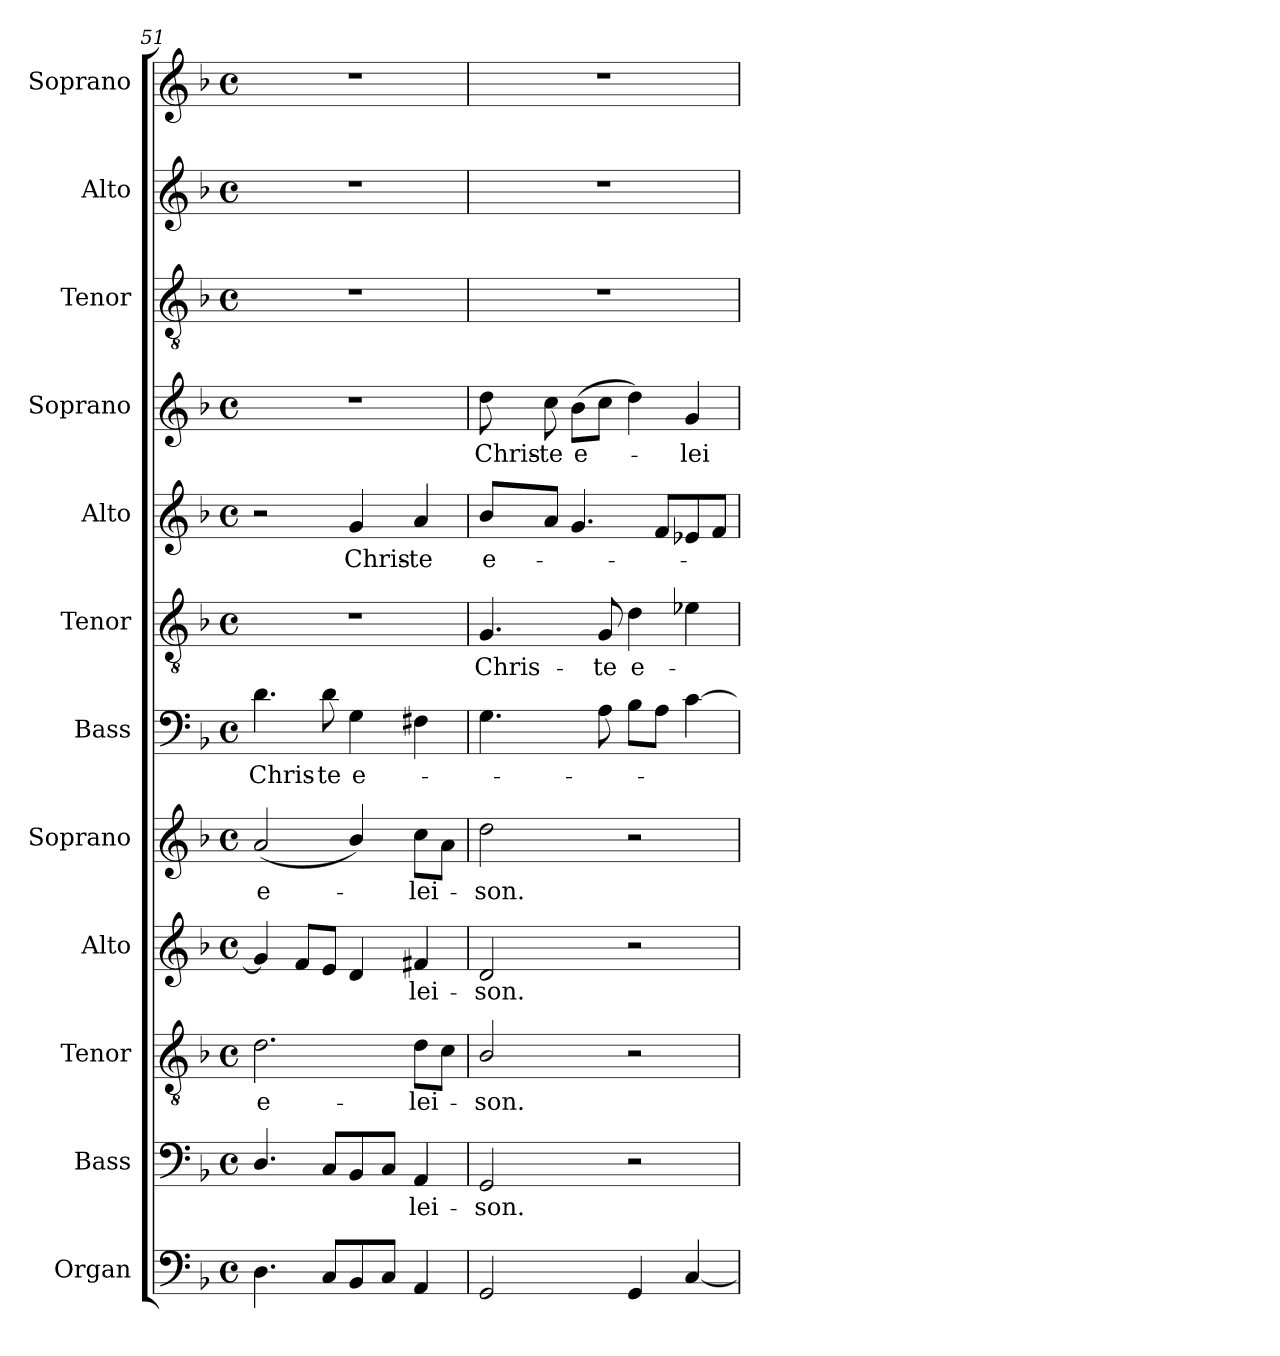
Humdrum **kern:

**kern	**kern	**text	**kern	**text	**kern	**text	**kern	**text	**kern	**text	**kern	**text	**kern	**text	**kern	**text	**kern	**kern	**kern
*part12	*part11	*part11	*part10	*part10	*part9	*part9	*part8	*part8	*part7	*part7	*part6	*part6	*part5	*part5	*part4	*part4	*part3	*part2	*part1
*staff12	*staff11	*staff11	*staff10	*staff10	*staff9	*staff9	*staff8	*staff8	*staff7	*staff7	*staff6	*staff6	*staff5	*staff5	*staff4	*staff4	*staff3	*staff2	*staff1
*I"Organ	*I"Bass	*	*I"Tenor	*	*I"Alto	*	*I"Soprano	*	*I"Bass	*	*I"Tenor	*	*I"Alto	*	*I"Soprano	*	*I"Tenor	*I"Alto	*I"Soprano
*I'Org.	*I'B.	*	*I'T.	*	*I'A.	*	*I'S.	*	*I'B.	*	*I'T.	*	*I'A.	*	*I'S.	*	*I'T.	*I'A.	*I'S.
*clefF4	*clefF4	*	*clefGv2	*	*clefG2	*	*clefG2	*	*clefF4	*	*clefGv2	*	*clefG2	*	*clefG2	*	*clefGv2	*clefG2	*clefG2
*	*	*	*ITrd7c12	*	*	*	*	*	*	*	*ITrd7c12	*	*	*	*	*	*ITrd7c12	*	*
*k[b-]	*k[b-]	*	*k[b-]	*	*k[b-]	*	*k[b-]	*	*k[b-]	*	*k[b-]	*	*k[b-]	*	*k[b-]	*	*k[b-]	*k[b-]	*k[b-]
*F:	*F:	*	*F:	*	*F:	*	*F:	*	*F:	*	*F:	*	*F:	*	*F:	*	*F:	*F:	*F:
*M4/4	*M4/4	*	*M4/4	*	*M4/4	*	*M4/4	*	*M4/4	*	*M4/4	*	*M4/4	*	*M4/4	*	*M4/4	*M4/4	*M4/4
*met(c)	*met(c)	*	*met(c)	*	*met(c)	*	*met(c)	*	*met(c)	*	*met(c)	*	*met(c)	*	*met(c)	*	*met(c)	*met(c)	*met(c)
=51	=51	=51	=51	=51	=51	=51	=51	=51	=51	=51	=51	=51	=51	=51	=51	=51	=51	=51	=51
!	!	!	!	!LO:LY:b:color=#000000	!	!	!	!	!	!	!	!	!	!	!	!	!	!	!
!	!	!	!	!	!	!	!	!LO:LY:b:color=#000000	!	!	!	!	!	!	!	!	!	!	!
!	!	!	!	!	!	!	!	!	!	!LO:LY:b:color=#000000	!	!	!	!	!	!	!	!	!
4.Di\	4.Di/	.	2.Di\	e-	4gi/]	.	(2ai/	e-	4.di\	Chris-	1r	.	2r	.	1r	.	1r	1r	1r
.	.	.	.	.	8fi/L	.	.	.	.	.	.	.	.	.	.	.	.	.	.
!	!	!	!	!	!	!	!	!	!	!LO:LY:b:color=#000000	!	!	!	!	!	!	!	!	!
8Ci/L	8Ci/L	.	.	.	8ei/J	.	.	.	8di\	-te	.	.	.	.	.	.	.	.	.
!	!	!	!	!	!	!	!	!	!	!LO:LY:b:color=#000000	!	!	!	!	!	!	!	!	!
!	!	!	!	!	!	!	!	!	!	!	!	!	!	!LO:LY:b:color=#000000	!	!	!	!	!
8BB-i/	8BB-i/	.	.	.	4di/	.	4b-i/)	.	4Gi\	e-	.	.	4gi/	Chris-	.	.	.	.	.
8Ci/J	8Ci/J	.	.	.	.	.	.	.	.	.	.	.	.	.	.	.	.	.	.
!	!	!LO:LY:b:color=#000000	!	!	!	!	!	!	!	!	!	!	!	!	!	!	!	!	!
!	!	!	!	!LO:LY:b:color=#000000	!	!	!	!	!	!	!	!	!	!	!	!	!	!	!
!	!	!	!	!	!	!LO:LY:b:color=#000000	!	!	!	!	!	!	!	!	!	!	!	!	!
!	!	!	!	!	!	!	!	!LO:LY:b:color=#000000	!	!	!	!	!	!	!	!	!	!	!
!	!	!	!	!	!	!	!	!	!	!	!	!	!	!LO:LY:b:color=#000000	!	!	!	!	!
4AAi/	4AAi/	-lei-	8Di\L	-lei-	4f#Xi/	-lei-	8cci\L	-lei-	4F#Xi\	.	.	.	4ai/	-te	.	.	.	.	.
.	.	.	8Ci\J	.	.	.	8ai\J	.	.	.	.	.	.	.	.	.	.	.	.
=52	=52	=52	=52	=52	=52	=52	=52	=52	=52	=52	=52	=52	=52	=52	=52	=52	=52	=52	=52
!	!	!LO:LY:b:color=#000000	!	!	!	!	!	!	!	!	!	!	!	!	!	!	!	!	!
!	!	!	!	!LO:LY:b:color=#000000	!	!	!	!	!	!	!	!	!	!	!	!	!	!	!
!	!	!	!	!	!	!LO:LY:b:color=#000000	!	!	!	!	!	!	!	!	!	!	!	!	!
!	!	!	!	!	!	!	!	!LO:LY:b:color=#000000	!	!	!	!	!	!	!	!	!	!	!
!	!	!	!	!	!	!	!	!	!	!	!	!LO:LY:b:color=#000000	!	!	!	!	!	!	!
!	!	!	!	!	!	!	!	!	!	!	!	!	!	!LO:LY:b:color=#000000	!	!	!	!	!
!	!	!	!	!	!	!	!	!	!	!	!	!	!	!	!	!LO:LY:b:color=#000000	!	!	!
2GGi/	2GGi/	-son.	2BB-i/	-son.	2di/	-son.	2ddi\	-son.	4.Gi\	.	4.GGi/	Chris-	8b-i/L	e-	8ddi\	Chris-	1r	1r	1r
!	!	!	!	!	!	!	!	!	!	!	!	!	!	!	!	!LO:LY:b:color=#000000	!	!	!
.	.	.	.	.	.	.	.	.	.	.	.	.	8ai/J	.	8cci\	-te	.	.	.
!	!	!	!	!	!	!	!	!	!	!	!	!	!	!	!	!LO:LY:b:color=#000000	!	!	!
.	.	.	.	.	.	.	.	.	.	.	.	.	4.gi/	.	(8b-i\L	e-	.	.	.
!	!	!	!	!	!	!	!	!	!	!	!	!LO:LY:b:color=#000000	!	!	!	!	!	!	!
.	.	.	.	.	.	.	.	.	8Ai\	.	8GGi/	-te	.	.	8cci\J	.	.	.	.
!	!	!	!	!	!	!	!	!	!	!	!	!LO:LY:b:color=#000000	!	!	!	!	!	!	!
4GGi/	2r	.	2r	.	2r	.	2r	.	8B-i\L	.	4Di\	e-	.	.	4ddi\)	.	.	.	.
.	.	.	.	.	.	.	.	.	8Ai\J	.	.	.	8fi/L	.	.	.	.	.	.
!	!	!	!	!	!	!	!	!	!	!	!	!	!	!	!	!LO:LY:b:color=#000000	!	!	!
[<4Ci/	.	.	.	.	.	.	.	.	[>4ci\	.	4E-Xi\	.	8e-Xi/	.	4gi/	-lei-	.	.	.
.	.	.	.	.	.	.	.	.	.	.	.	.	8fi/J	.	.	.	.	.	.
=	=	=	=	=	=	=	=	=	=	=	=	=	=	=	=	=	=	=	=
*-	*-	*-	*-	*-	*-	*-	*-	*-	*-	*-	*-	*-	*-	*-	*-	*-	*-	*-	*-
